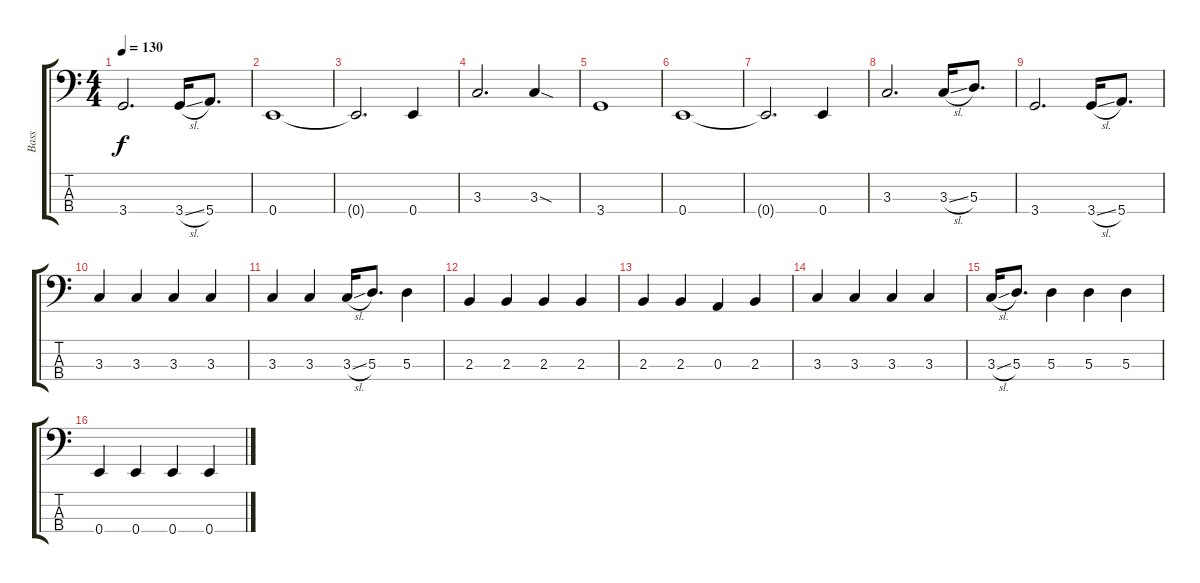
\track ("Bass" "Bass") {instrument electricbassfinger}
\staff {score tabs}
\tuning (G2 D2 A1 E1) {hide}
\ts (4 4)
\tempo 130
\clef f4
\ks c
3.4.2{d dy f} 3.4{sl}.16 5.4.8{d} |
0.4.1 |
0.4{t}.2{d} 0.4.4 |
3.3.2{d} 3.3{sod}.4 |
3.4.1 |
0.4.1 |
0.4{t}.2{d} 0.4.4 |
3.3.2{d} 3.3{sl}.16 5.3.8{d} |
3.4.2{d} 3.4{sl}.16 5.4.8{d} |
3.3.4 3.3.4 3.3.4 3.3.4 |
3.3.4 3.3.4 3.3{sl}.16 5.3.8{d} 5.3.4 |
2.3.4 2.3.4 2.3.4 2.3.4 |
2.3.4 2.3.4 0.3.4 2.3.4 |
3.3.4 3.3.4 3.3.4 3.3.4 |
3.3{sl}.16 5.3.8{d} 5.3.4 5.3.4 5.3.4 |
0.4.4 0.4.4 0.4.4 0.4.4
